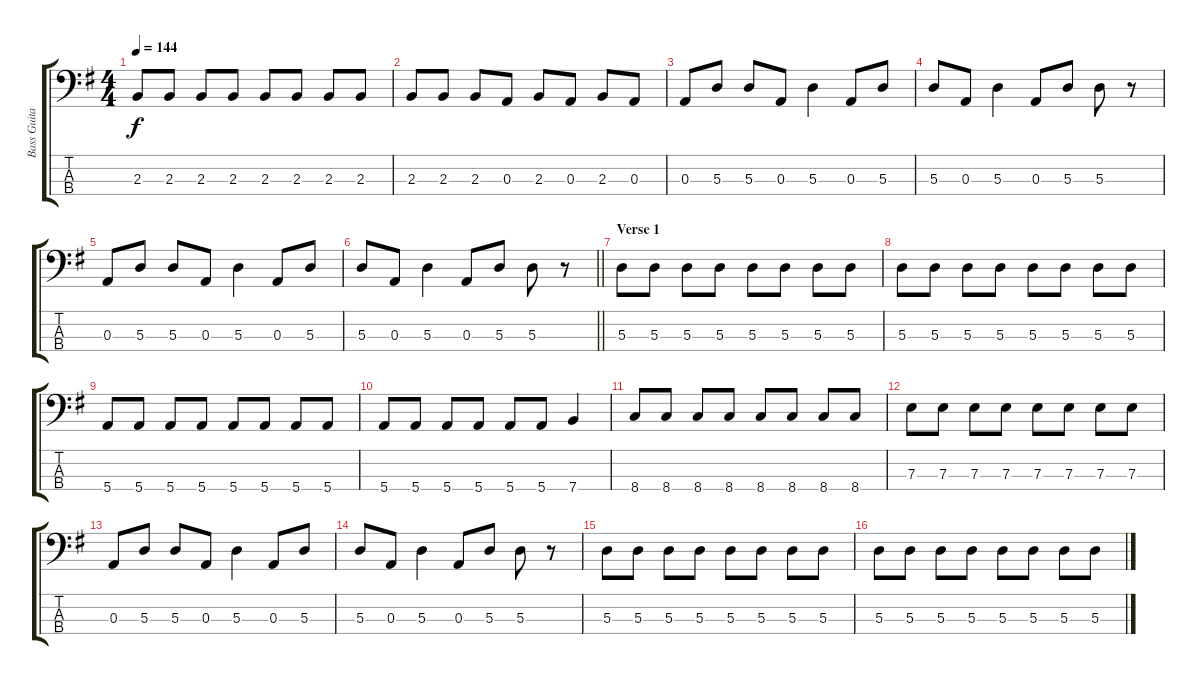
\track ("Bass Guitar" "Bass Guita") {instrument electricbassfinger}
\staff {score tabs}
\tuning (G2 D2 A1 E1) {hide}
\ts (4 4)
\tempo 144
\clef f4
\ks g
2.3.8{dy f} 2.3.8 2.3.8 2.3.8 2.3.8 2.3.8 2.3.8 2.3.8 |
2.3.8 2.3.8 2.3.8 0.3.8 2.3.8 0.3.8 2.3.8 0.3.8 |
0.3.8 5.3.8 5.3.8 0.3.8 5.3.4 0.3.8 5.3.8 |
5.3.8 0.3.8 5.3.4 0.3.8 5.3.8 5.3.8 r.8 |
0.3.8 5.3.8 5.3.8 0.3.8 5.3.4 0.3.8 5.3.8 |
\barLineRight lightlight
5.3.8 0.3.8 5.3.4 0.3.8 5.3.8 5.3.8 r.8 |
\section ("" "Verse 1")
5.3.8 5.3.8 5.3.8 5.3.8 5.3.8 5.3.8 5.3.8 5.3.8 |
5.3.8 5.3.8 5.3.8 5.3.8 5.3.8 5.3.8 5.3.8 5.3.8 |
5.4.8 5.4.8 5.4.8 5.4.8 5.4.8 5.4.8 5.4.8 5.4.8 |
5.4.8 5.4.8 5.4.8 5.4.8 5.4.8 5.4.8 7.4.4 |
8.4.8 8.4.8 8.4.8 8.4.8 8.4.8 8.4.8 8.4.8 8.4.8 |
7.3.8 7.3.8 7.3.8 7.3.8 7.3.8 7.3.8 7.3.8 7.3.8 |
0.3.8 5.3.8 5.3.8 0.3.8 5.3.4 0.3.8 5.3.8 |
5.3.8 0.3.8 5.3.4 0.3.8 5.3.8 5.3.8 r.8 |
5.3.8 5.3.8 5.3.8 5.3.8 5.3.8 5.3.8 5.3.8 5.3.8 |
5.3.8 5.3.8 5.3.8 5.3.8 5.3.8 5.3.8 5.3.8 5.3.8
